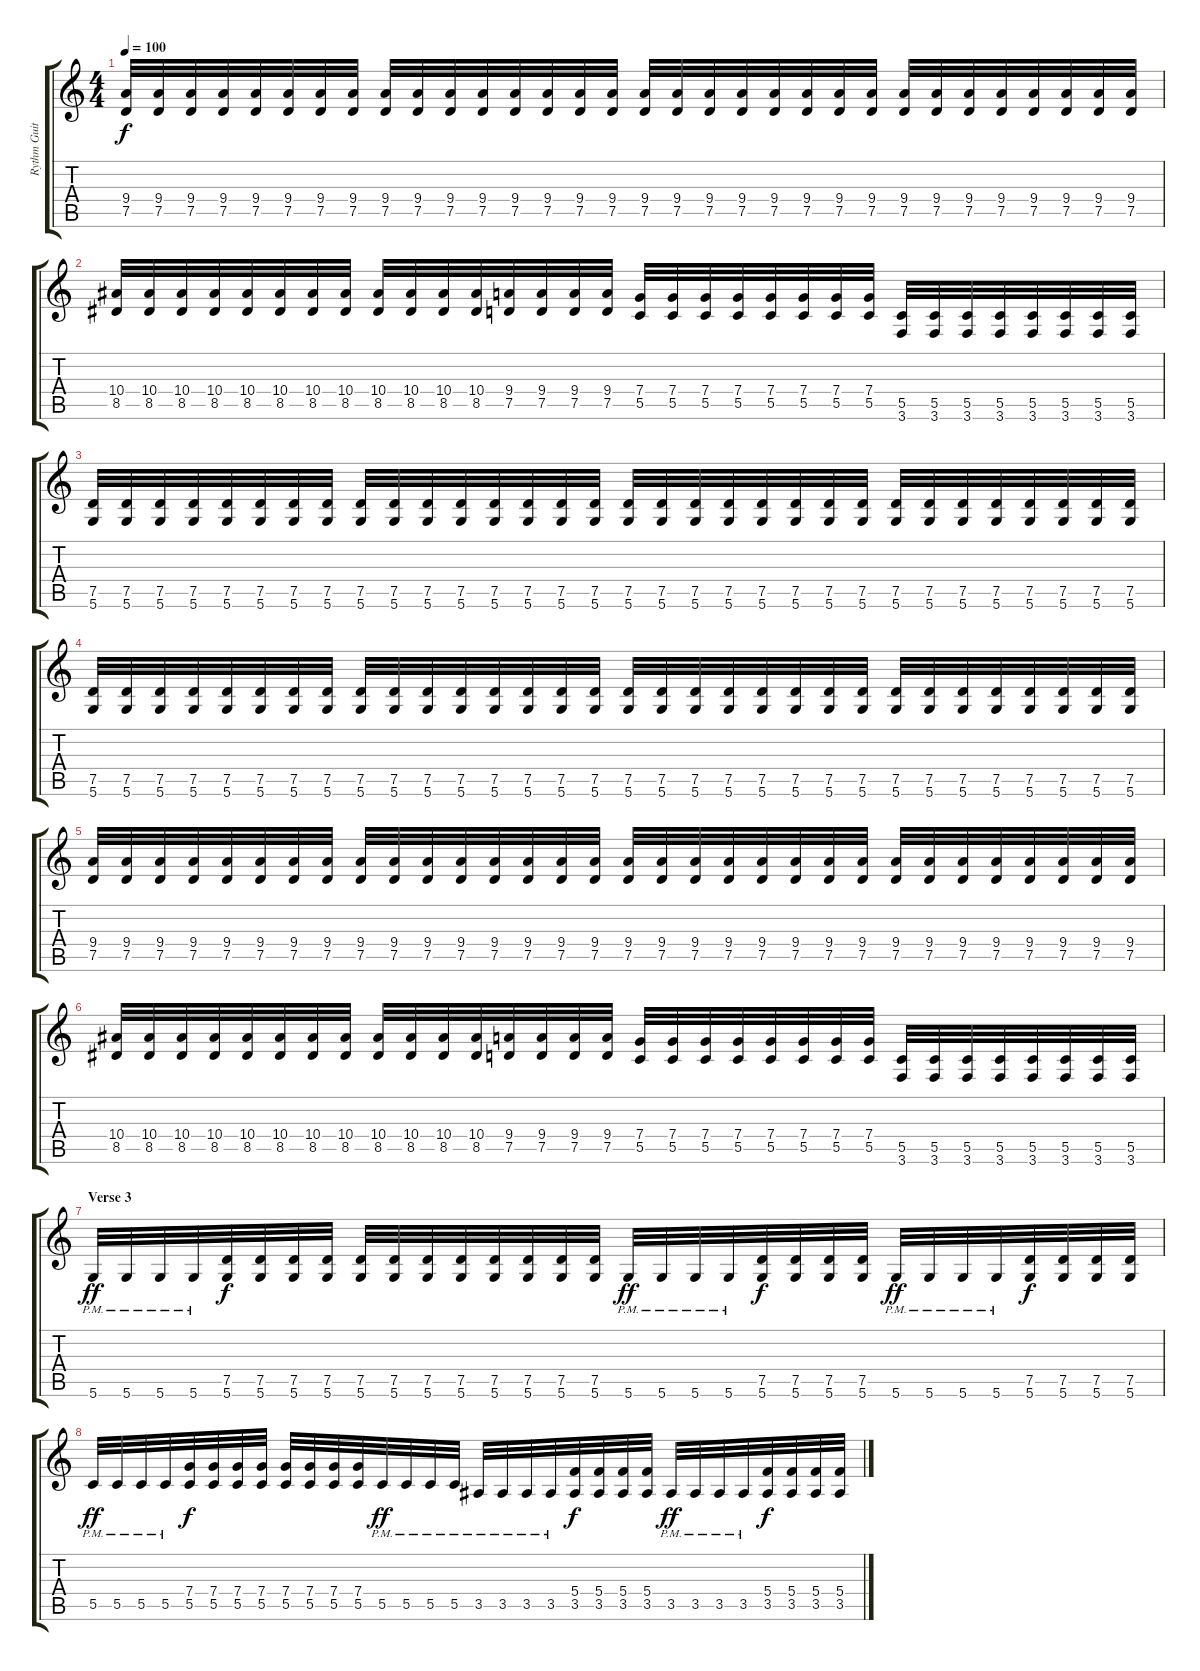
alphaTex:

\track ("Rythm Guitar" "Rythm Guit") {instrument overdrivenguitar}
\staff {score tabs}
\tuning (D4 A3 F3 C3 G2 D2) {hide}
\ts (4 4)
\tempo 100
\clef g2
\ks c
(9.4 7.5).32{dy f} (9.4 7.5).32 (9.4 7.5).32 (9.4 7.5).32 (9.4 7.5).32 (9.4 7.5).32 (9.4 7.5).32 (9.4 7.5).32 (9.4 7.5).32 (9.4 7.5).32 (9.4 7.5).32 (9.4 7.5).32 (9.4 7.5).32 (9.4 7.5).32 (9.4 7.5).32 (9.4 7.5).32 (9.4 7.5).32 (9.4 7.5).32 (9.4 7.5).32 (9.4 7.5).32 (9.4 7.5).32 (9.4 7.5).32 (9.4 7.5).32 (9.4 7.5).32 (9.4 7.5).32 (9.4 7.5).32 (9.4 7.5).32 (9.4 7.5).32 (9.4 7.5).32 (9.4 7.5).32 (9.4 7.5).32 (9.4 7.5).32 |
(10.4 8.5).32 (10.4 8.5).32 (10.4 8.5).32 (10.4 8.5).32 (10.4 8.5).32 (10.4 8.5).32 (10.4 8.5).32 (10.4 8.5).32 (10.4 8.5).32 (10.4 8.5).32 (10.4 8.5).32 (10.4 8.5).32 (9.4 7.5).32 (9.4 7.5).32 (9.4 7.5).32 (9.4 7.5).32 (7.4 5.5).32 (7.4 5.5).32 (7.4 5.5).32 (7.4 5.5).32 (7.4 5.5).32 (7.4 5.5).32 (7.4 5.5).32 (7.4 5.5).32 (5.5 3.6).32 (5.5 3.6).32 (5.5 3.6).32 (5.5 3.6).32 (5.5 3.6).32 (5.5 3.6).32 (5.5 3.6).32 (5.5 3.6).32 |
(7.5 5.6).32 (7.5 5.6).32 (7.5 5.6).32 (7.5 5.6).32 (7.5 5.6).32 (7.5 5.6).32 (7.5 5.6).32 (7.5 5.6).32 (7.5 5.6).32 (7.5 5.6).32 (7.5 5.6).32 (7.5 5.6).32 (7.5 5.6).32 (7.5 5.6).32 (7.5 5.6).32 (7.5 5.6).32 (7.5 5.6).32 (7.5 5.6).32 (7.5 5.6).32 (7.5 5.6).32 (7.5 5.6).32 (7.5 5.6).32 (7.5 5.6).32 (7.5 5.6).32 (7.5 5.6).32 (7.5 5.6).32 (7.5 5.6).32 (7.5 5.6).32 (7.5 5.6).32 (7.5 5.6).32 (7.5 5.6).32 (7.5 5.6).32 |
(7.5 5.6).32 (7.5 5.6).32 (7.5 5.6).32 (7.5 5.6).32 (7.5 5.6).32 (7.5 5.6).32 (7.5 5.6).32 (7.5 5.6).32 (7.5 5.6).32 (7.5 5.6).32 (7.5 5.6).32 (7.5 5.6).32 (7.5 5.6).32 (7.5 5.6).32 (7.5 5.6).32 (7.5 5.6).32 (7.5 5.6).32 (7.5 5.6).32 (7.5 5.6).32 (7.5 5.6).32 (7.5 5.6).32 (7.5 5.6).32 (7.5 5.6).32 (7.5 5.6).32 (7.5 5.6).32 (7.5 5.6).32 (7.5 5.6).32 (7.5 5.6).32 (7.5 5.6).32 (7.5 5.6).32 (7.5 5.6).32 (7.5 5.6).32 |
(9.4 7.5).32 (9.4 7.5).32 (9.4 7.5).32 (9.4 7.5).32 (9.4 7.5).32 (9.4 7.5).32 (9.4 7.5).32 (9.4 7.5).32 (9.4 7.5).32 (9.4 7.5).32 (9.4 7.5).32 (9.4 7.5).32 (9.4 7.5).32 (9.4 7.5).32 (9.4 7.5).32 (9.4 7.5).32 (9.4 7.5).32 (9.4 7.5).32 (9.4 7.5).32 (9.4 7.5).32 (9.4 7.5).32 (9.4 7.5).32 (9.4 7.5).32 (9.4 7.5).32 (9.4 7.5).32 (9.4 7.5).32 (9.4 7.5).32 (9.4 7.5).32 (9.4 7.5).32 (9.4 7.5).32 (9.4 7.5).32 (9.4 7.5).32 |
(10.4 8.5).32 (10.4 8.5).32 (10.4 8.5).32 (10.4 8.5).32 (10.4 8.5).32 (10.4 8.5).32 (10.4 8.5).32 (10.4 8.5).32 (10.4 8.5).32 (10.4 8.5).32 (10.4 8.5).32 (10.4 8.5).32 (9.4 7.5).32 (9.4 7.5).32 (9.4 7.5).32 (9.4 7.5).32 (7.4 5.5).32 (7.4 5.5).32 (7.4 5.5).32 (7.4 5.5).32 (7.4 5.5).32 (7.4 5.5).32 (7.4 5.5).32 (7.4 5.5).32 (5.5 3.6).32 (5.5 3.6).32 (5.5 3.6).32 (5.5 3.6).32 (5.5 3.6).32 (5.5 3.6).32 (5.5 3.6).32 (5.5 3.6).32 |
\section ("" "Verse 3")
5.6{pm}.32{dy ff} 5.6{pm}.32 5.6{pm}.32 5.6{pm}.32 (7.5 5.6).32{dy f} (7.5 5.6).32 (7.5 5.6).32 (7.5 5.6).32 (7.5 5.6).32 (7.5 5.6).32 (7.5 5.6).32 (7.5 5.6).32 (7.5 5.6).32 (7.5 5.6).32 (7.5 5.6).32 (7.5 5.6).32 5.6{pm}.32{dy ff} 5.6{pm}.32 5.6{pm}.32 5.6{pm}.32 (7.5 5.6).32{dy f} (7.5 5.6).32 (7.5 5.6).32 (7.5 5.6).32 5.6{pm}.32{dy ff} 5.6{pm}.32 5.6{pm}.32 5.6{pm}.32 (7.5 5.6).32{dy f} (7.5 5.6).32 (7.5 5.6).32 (7.5 5.6).32 |
5.5{pm}.32{dy ff} 5.5{pm}.32 5.5{pm}.32 5.5{pm}.32 (7.4 5.5).32{dy f} (7.4 5.5).32 (7.4 5.5).32 (7.4 5.5).32 (7.4 5.5).32 (7.4 5.5).32 (7.4 5.5).32 (7.4 5.5).32 5.5{pm}.32{dy ff} 5.5{pm}.32 5.5{pm}.32 5.5{pm}.32 3.5{pm}.32 3.5{pm}.32 3.5{pm}.32 3.5{pm}.32 (5.4 3.5).32{dy f} (5.4 3.5).32 (5.4 3.5).32 (5.4 3.5).32 3.5{pm}.32{dy ff} 3.5{pm}.32 3.5{pm}.32 3.5{pm}.32 (5.4 3.5).32{dy f} (5.4 3.5).32 (5.4 3.5).32 (5.4 3.5).32
